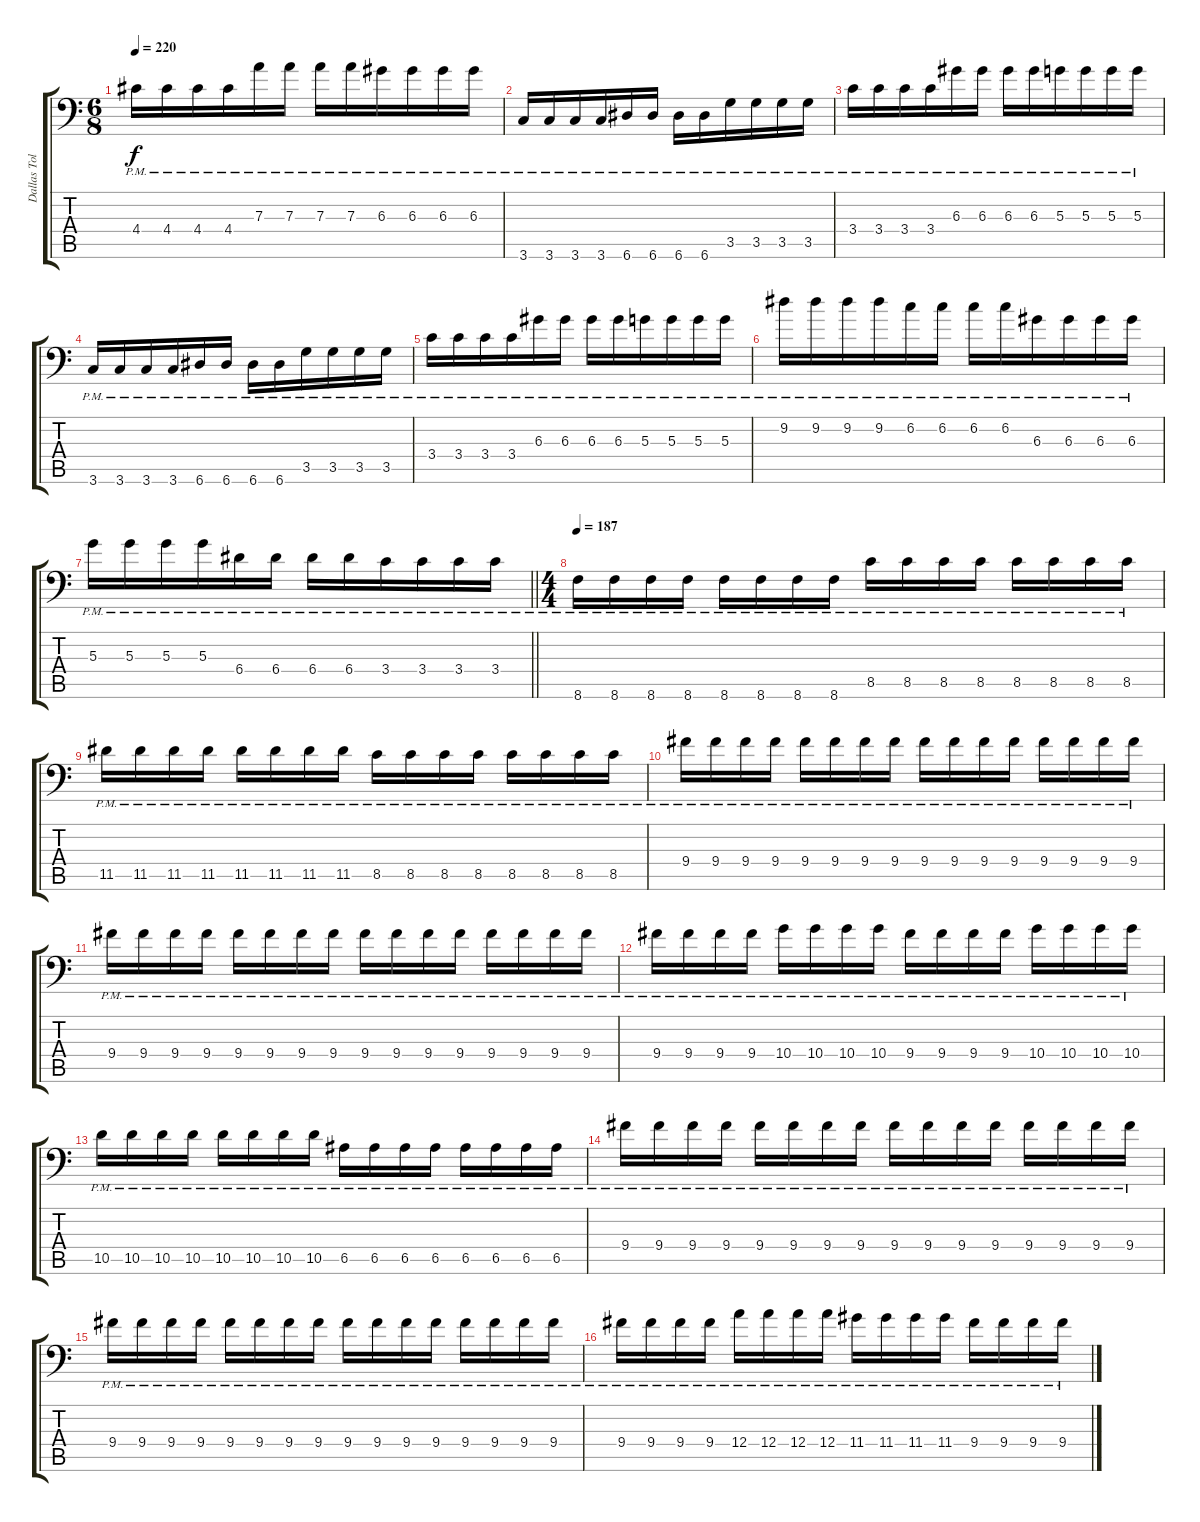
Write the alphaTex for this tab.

\track ("Dallas Toler-Wade" "Dallas Tol") {instrument distortionguitar}
\staff {score tabs}
\tuning (B3 Gb3 D3 A2 E2 A1) {hide}
\ts (6 8)
\tempo 220
\clef f4
\ks c
4.4{pm}.16{dy f} 4.4{pm}.16 4.4{pm}.16 4.4{pm}.16 7.3{pm}.16 7.3{pm}.16 7.3{pm}.16 7.3{pm}.16 6.3{pm}.16 6.3{pm}.16 6.3{pm}.16 6.3{pm}.16 |
3.6{pm}.16 3.6{pm}.16 3.6{pm}.16 3.6{pm}.16 6.6{pm}.16 6.6{pm}.16 6.6{pm}.16 6.6{pm}.16 3.5{pm}.16 3.5{pm}.16 3.5{pm}.16 3.5{pm}.16 |
3.4{pm}.16 3.4{pm}.16 3.4{pm}.16 3.4{pm}.16 6.3{pm}.16 6.3{pm}.16 6.3{pm}.16 6.3{pm}.16 5.3{pm}.16 5.3{pm}.16 5.3{pm}.16 5.3{pm}.16 |
3.6{pm}.16 3.6{pm}.16 3.6{pm}.16 3.6{pm}.16 6.6{pm}.16 6.6{pm}.16 6.6{pm}.16 6.6{pm}.16 3.5{pm}.16 3.5{pm}.16 3.5{pm}.16 3.5{pm}.16 |
3.4{pm}.16 3.4{pm}.16 3.4{pm}.16 3.4{pm}.16 6.3{pm}.16 6.3{pm}.16 6.3{pm}.16 6.3{pm}.16 5.3{pm}.16 5.3{pm}.16 5.3{pm}.16 5.3{pm}.16 |
9.2{pm}.16 9.2{pm}.16 9.2{pm}.16 9.2{pm}.16 6.2{pm}.16 6.2{pm}.16 6.2{pm}.16 6.2{pm}.16 6.3{pm}.16 6.3{pm}.16 6.3{pm}.16 6.3{pm}.16 |
\barLineRight lightlight
5.3{pm}.16 5.3{pm}.16 5.3{pm}.16 5.3{pm}.16 6.4{pm}.16 6.4{pm}.16 6.4{pm}.16 6.4{pm}.16 3.4{pm}.16 3.4{pm}.16 3.4{pm}.16 3.4{pm}.16 |
\ts (4 4)
\section ("" "")
\tempo 187
8.6{pm}.16 8.6{pm}.16 8.6{pm}.16 8.6{pm}.16 8.6{pm}.16 8.6{pm}.16 8.6{pm}.16 8.6{pm}.16 8.5{pm}.16 8.5{pm}.16 8.5{pm}.16 8.5{pm}.16 8.5{pm}.16 8.5{pm}.16 8.5{pm}.16 8.5{pm}.16 |
11.5{pm}.16 11.5{pm}.16 11.5{pm}.16 11.5{pm}.16 11.5{pm}.16 11.5{pm}.16 11.5{pm}.16 11.5{pm}.16 8.5{pm}.16 8.5{pm}.16 8.5{pm}.16 8.5{pm}.16 8.5{pm}.16 8.5{pm}.16 8.5{pm}.16 8.5{pm}.16 |
9.4{pm}.16 9.4{pm}.16 9.4{pm}.16 9.4{pm}.16 9.4{pm}.16 9.4{pm}.16 9.4{pm}.16 9.4{pm}.16 9.4{pm}.16 9.4{pm}.16 9.4{pm}.16 9.4{pm}.16 9.4{pm}.16 9.4{pm}.16 9.4{pm}.16 9.4{pm}.16 |
9.4{pm}.16 9.4{pm}.16 9.4{pm}.16 9.4{pm}.16 9.4{pm}.16 9.4{pm}.16 9.4{pm}.16 9.4{pm}.16 9.4{pm}.16 9.4{pm}.16 9.4{pm}.16 9.4{pm}.16 9.4{pm}.16 9.4{pm}.16 9.4{pm}.16 9.4{pm}.16 |
9.4{pm}.16 9.4{pm}.16 9.4{pm}.16 9.4{pm}.16 10.4{pm}.16 10.4{pm}.16 10.4{pm}.16 10.4{pm}.16 9.4{pm}.16 9.4{pm}.16 9.4{pm}.16 9.4{pm}.16 10.4{pm}.16 10.4{pm}.16 10.4{pm}.16 10.4{pm}.16 |
10.5{pm}.16 10.5{pm}.16 10.5{pm}.16 10.5{pm}.16 10.5{pm}.16 10.5{pm}.16 10.5{pm}.16 10.5{pm}.16 6.5{pm}.16 6.5{pm}.16 6.5{pm}.16 6.5{pm}.16 6.5{pm}.16 6.5{pm}.16 6.5{pm}.16 6.5{pm}.16 |
9.4{pm}.16 9.4{pm}.16 9.4{pm}.16 9.4{pm}.16 9.4{pm}.16 9.4{pm}.16 9.4{pm}.16 9.4{pm}.16 9.4{pm}.16 9.4{pm}.16 9.4{pm}.16 9.4{pm}.16 9.4{pm}.16 9.4{pm}.16 9.4{pm}.16 9.4{pm}.16 |
9.4{pm}.16 9.4{pm}.16 9.4{pm}.16 9.4{pm}.16 9.4{pm}.16 9.4{pm}.16 9.4{pm}.16 9.4{pm}.16 9.4{pm}.16 9.4{pm}.16 9.4{pm}.16 9.4{pm}.16 9.4{pm}.16 9.4{pm}.16 9.4{pm}.16 9.4{pm}.16 |
9.4{pm}.16 9.4{pm}.16 9.4{pm}.16 9.4{pm}.16 12.4{pm}.16 12.4{pm}.16 12.4{pm}.16 12.4{pm}.16 11.4{pm}.16 11.4{pm}.16 11.4{pm}.16 11.4{pm}.16 9.4{pm}.16 9.4{pm}.16 9.4{pm}.16 9.4{pm}.16
